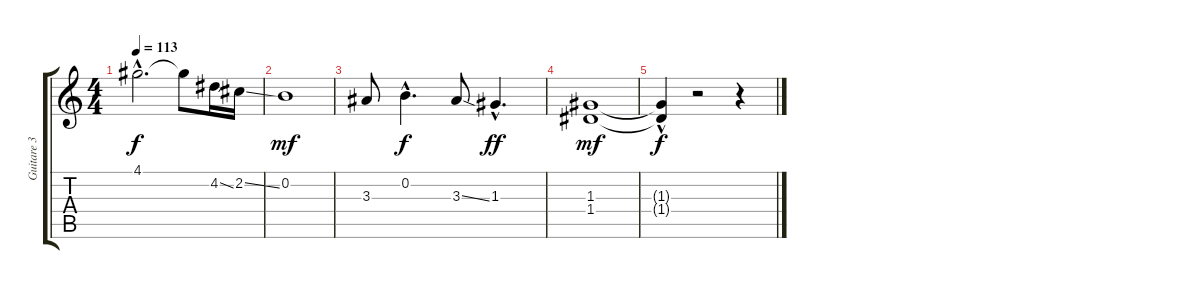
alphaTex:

\track ("Guitare 3 " "Guitare 3 ") {instrument distortionguitar}
\staff {score tabs}
\tuning (E4 B3 G3 D3 A2 E2) {hide}
\ts (4 4)
\tempo 113
\clef g2
\ks c
4.1{hac}.2{d dy f} 4.1{t}.8 4.2{ss}.16 2.2{ss}.16 |
0.2.1{dy mf} |
3.3.8 0.2{hac}.4{d dy f} 3.3{ss}.8 1.3{hac}.4{d dy ff} |
(1.3 1.4).1{dy mf} |
(1.3{hac t} 1.4{t}).4{dy f} r.2 r.4
